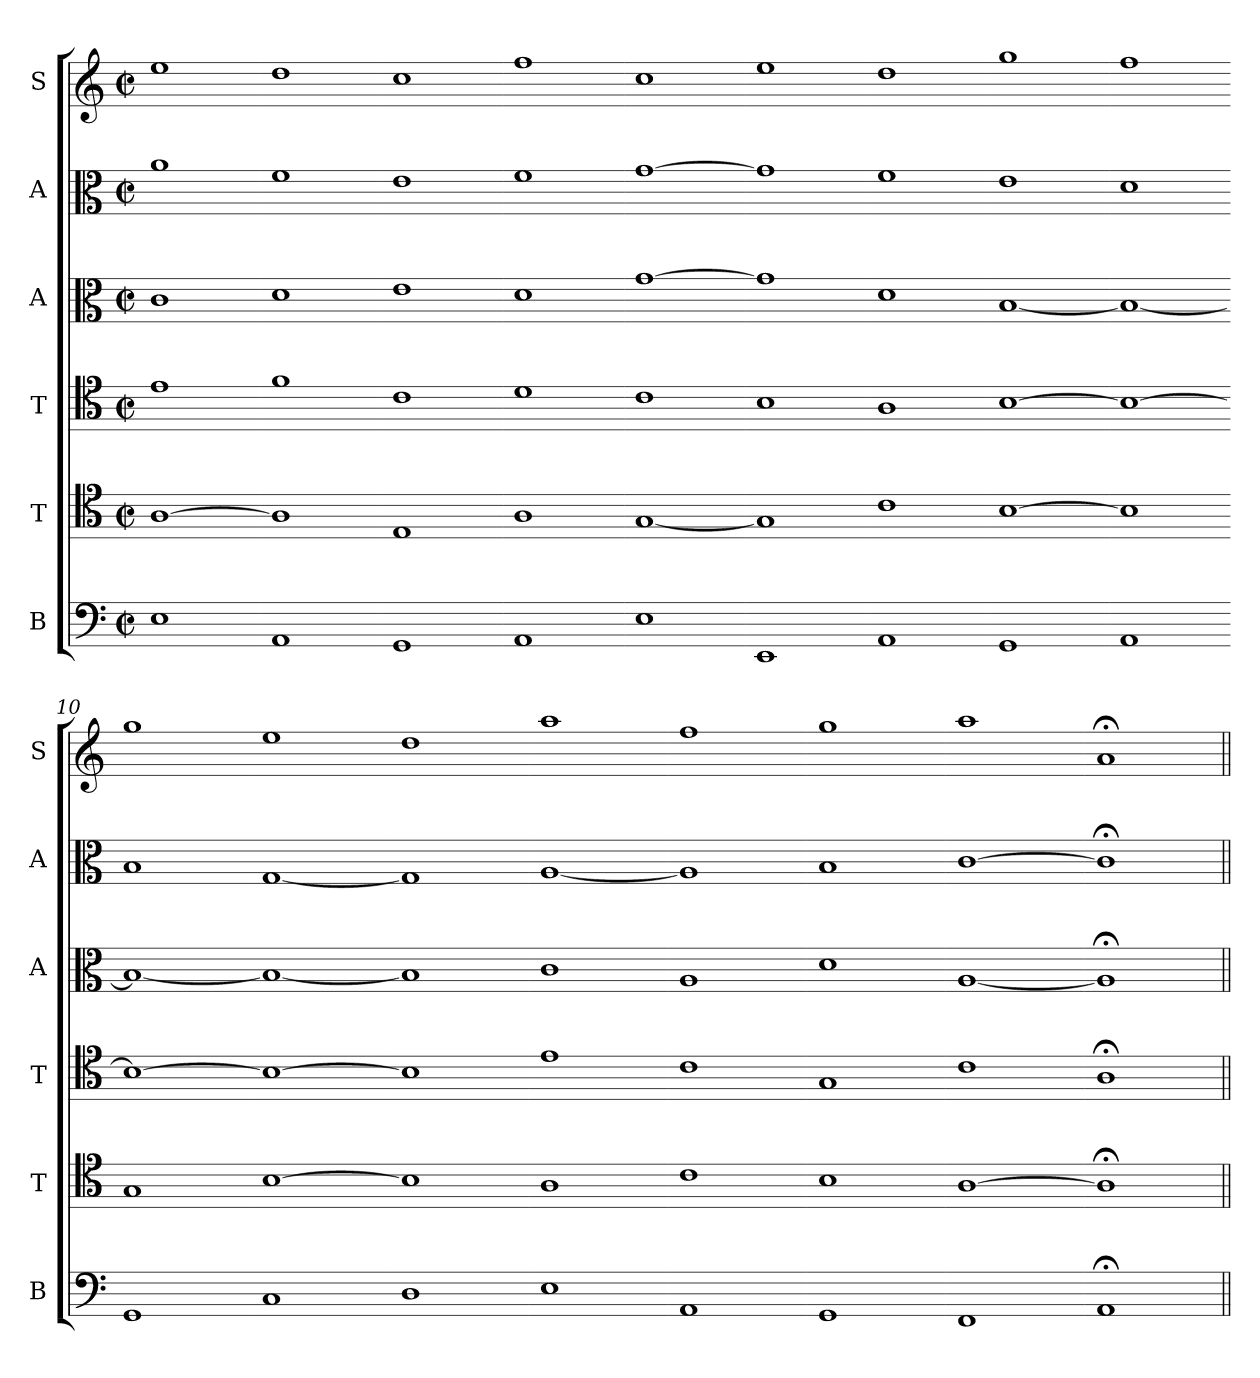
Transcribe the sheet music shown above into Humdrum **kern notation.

**kern	**kern	**kern	**kern	**kern	**kern
*part6	*part5	*part4	*part3	*part2	*part1
*staff6	*staff5	*staff4	*staff3	*staff2	*staff1
*I"B	*I"T	*I"T	*I"A	*I"A	*I"S
*I'B	*I'T	*I'T	*I'A	*I'A	*I'S
*clefF4	*clefC4	*clefC4	*clefC3	*clefC3	*clefG2
*k[]	*k[]	*k[]	*k[]	*k[]	*k[]
*M2/2	*M2/2	*M2/2	*M2/2	*M2/2	*M2/2
*met(c|)	*met(c|)	*met(c|)	*met(c|)	*met(c|)	*met(c|)
*MM208	*MM208	*MM208	*MM208	*MM208	*MM208
=1	=1	=1	=1	=1	=1
1E	[1A	1e	1c	1a	1ee
=2-	=2-	=2-	=2-	=2-	=2-
1AA	1A]	1f	1d	1f	1dd
=3-	=3-	=3-	=3-	=3-	=3-
1GG	1E	1c	1e	1e	1cc
=4-	=4-	=4-	=4-	=4-	=4-
1AA	1A	1d	1d	1f	1ff
=5-	=5-	=5-	=5-	=5-	=5-
1E	[1G	1c	[1g	[1g	1cc
=6-	=6-	=6-	=6-	=6-	=6-
1EE	1G]	1B	1g]	1g]	1ee
=7-	=7-	=7-	=7-	=7-	=7-
1AA	1c	1A	1d	1f	1dd
=8-	=8-	=8-	=8-	=8-	=8-
1GG	[1B	[1B	[1B	1e	1gg
=9-	=9-	=9-	=9-	=9-	=9-
1AA	1B]	1B_	1B_	1d	1ff
=10-	=10-	=10-	=10-	=10-	=10-
1GG	1G	1B_	1B_	1B	1gg
=11-	=11-	=11-	=11-	=11-	=11-
1C	[1B	1B_	1B_	[1G	1ee
=12-	=12-	=12-	=12-	=12-	=12-
1D	1B]	1B]	1B]	1G]	1dd
=13-	=13-	=13-	=13-	=13-	=13-
1E	1A	1e	1c	[1A	1aa
=14-	=14-	=14-	=14-	=14-	=14-
1AA	1c	1c	1A	1A]	1ff
=15-	=15-	=15-	=15-	=15-	=15-
1GG	1B	1G	1d	1B	1gg
=16-	=16-	=16-	=16-	=16-	=16-
1FF	[1A	1c	[1A	[1c	1aa
=17-	=17-	=17-	=17-	=17-	=17-
1AA;<	1A;<]	1A;<	1A;<]	1c;]	1a;<
=||	=||	=||	=||	=||	=||
*-	*-	*-	*-	*-	*-
